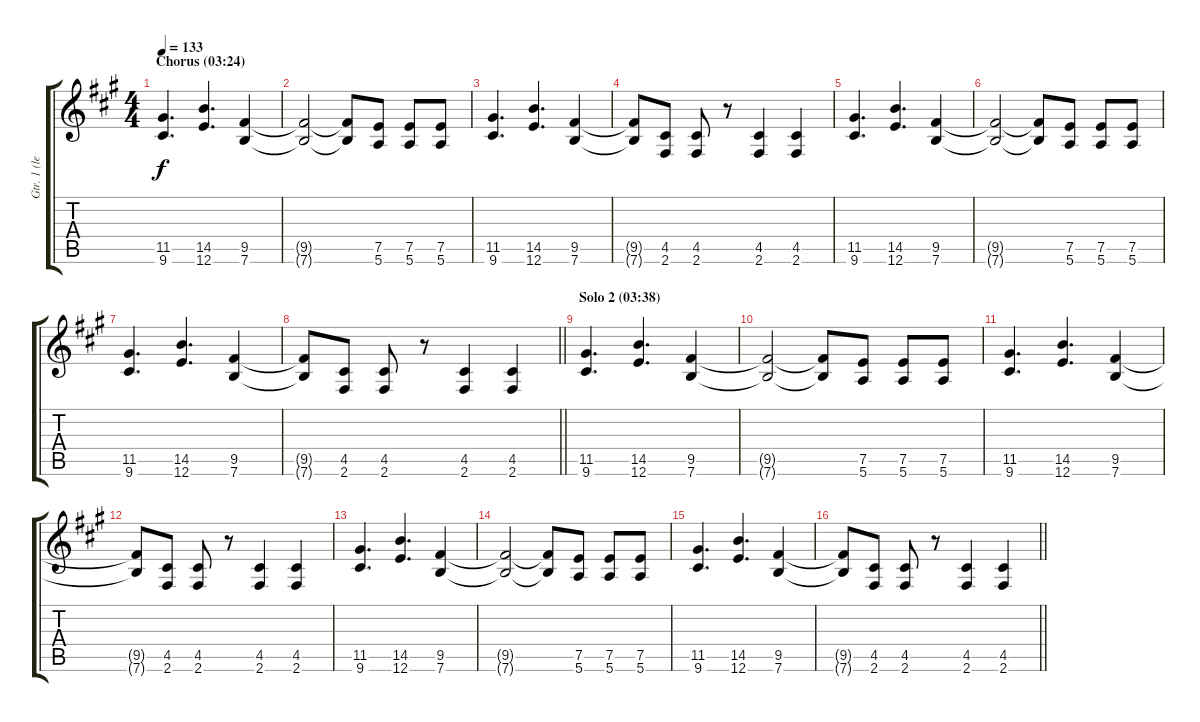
\track ("Gtr. 1 (left)" "Gtr. 1 (le") {instrument overdrivenguitar}
\staff {score tabs}
\tuning (E4 B3 G3 D3 A2 E2) {hide}
\ts (4 4)
\section ("" "Chorus (03:24)")
\tempo 133
\clef g2
\ks a
(11.5 9.6).4{d dy f} (14.5 12.6).4{d} (9.5 7.6).4 |
(9.5{t} 7.6{t}).2 (9.5{t} 7.6{t}).8 (7.5 5.6).8 (7.5 5.6).8 (7.5 5.6).8 |
(11.5 9.6).4{d} (14.5 12.6).4{d} (9.5 7.6).4 |
(9.5{t} 7.6{t}).8 (4.5 2.6).8 (4.5 2.6).8 r.8 (4.5 2.6).4 (4.5 2.6).4 |
(11.5 9.6).4{d} (14.5 12.6).4{d} (9.5 7.6).4 |
(9.5{t} 7.6{t}).2 (9.5{t} 7.6{t}).8 (7.5 5.6).8 (7.5 5.6).8 (7.5 5.6).8 |
(11.5 9.6).4{d} (14.5 12.6).4{d} (9.5 7.6).4 |
\barLineRight lightlight
(9.5{t} 7.6{t}).8 (4.5 2.6).8 (4.5 2.6).8 r.8 (4.5 2.6).4 (4.5 2.6).4 |
\section ("" "Solo 2 (03:38)")
(11.5 9.6).4{d volume 13} (14.5 12.6).4{d} (9.5 7.6).4 |
(9.5{t} 7.6{t}).2 (9.5{t} 7.6{t}).8 (7.5 5.6).8 (7.5 5.6).8 (7.5 5.6).8 |
(11.5 9.6).4{d} (14.5 12.6).4{d} (9.5 7.6).4 |
(9.5{t} 7.6{t}).8 (4.5 2.6).8 (4.5 2.6).8 r.8 (4.5 2.6).4 (4.5 2.6).4 |
(11.5 9.6).4{d} (14.5 12.6).4{d} (9.5 7.6).4 |
(9.5{t} 7.6{t}).2 (9.5{t} 7.6{t}).8 (7.5 5.6).8 (7.5 5.6).8 (7.5 5.6).8 |
(11.5 9.6).4{d} (14.5 12.6).4{d} (9.5 7.6).4 |
\barLineRight lightlight
(9.5{t} 7.6{t}).8 (4.5 2.6).8 (4.5 2.6).8 r.8 (4.5 2.6).4 (4.5 2.6).4
